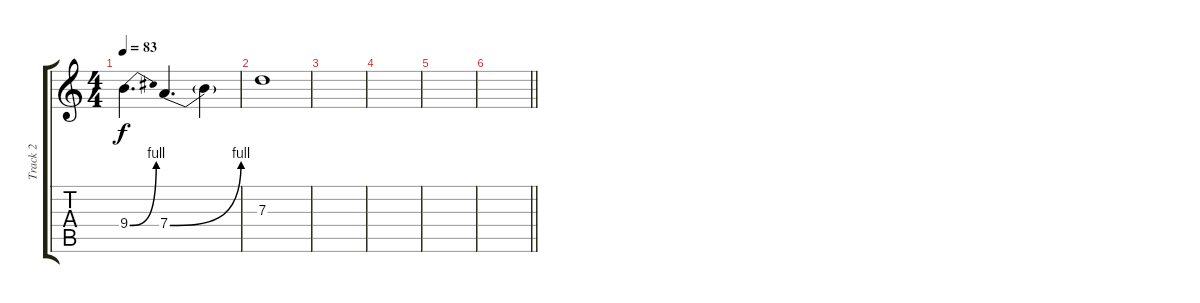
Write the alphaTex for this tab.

\track ("Track 2" "Track 2") {instrument acousticguitarsteel}
\staff {score tabs}
\tuning (E4 B3 G3 D3 A2 E2) {hide}
\ts (4 4)
\tempo 83
\clef g2
\ks c
9.4{be (bend 0 0 60 4)}.4{d dy f} 7.4{be (bend 0 0 60 4)}.4{d} 7.4{t}.4 |
7.3.1 |
|
|
|
\barLineRight lightlight
